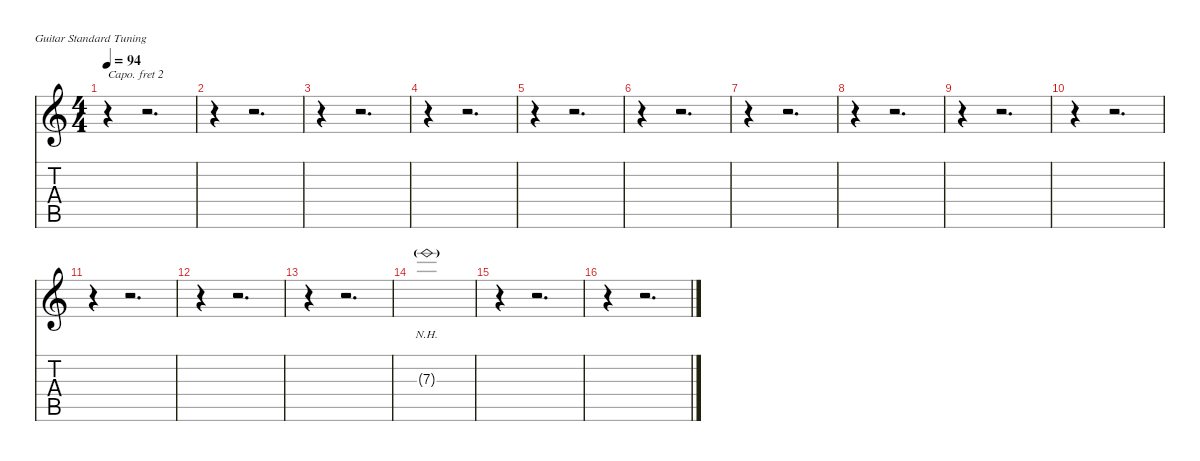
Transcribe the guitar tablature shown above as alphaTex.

\defaultSystemsLayout 4
\hideDynamics
\bracketExtendMode nobrackets
\singleTrackTrackNamePolicy hidden
\multiTrackTrackNamePolicy hidden
\otherSystemsTrackNameOrientation horizontal
\track ("Johnny Marr (Solo)" "od.guit.") {instrument overdrivenguitar}
\staff {score tabs}
\capo 2
\tuning (E4 B3 G3 D3 A2 E2)
\ts (4 4)
\tempo 94
\clef g2
\ks c
r.4{dy mf} r.2{d} |
r.4 r.2{d} |
r.4 r.2{d} |
r.4 r.2{d} |
r.4 r.2{d} |
r.4 r.2{d} |
r.4 r.2{d} |
r.4 r.2{d} |
r.4 r.2{d} |
r.4 r.2{d} |
r.4 r.2{d} |
r.4 r.2{d} |
r.4 r.2{d} |
7.3{nh g}.1 |
r.4 r.2{d} |
r.4 r.2{d}
